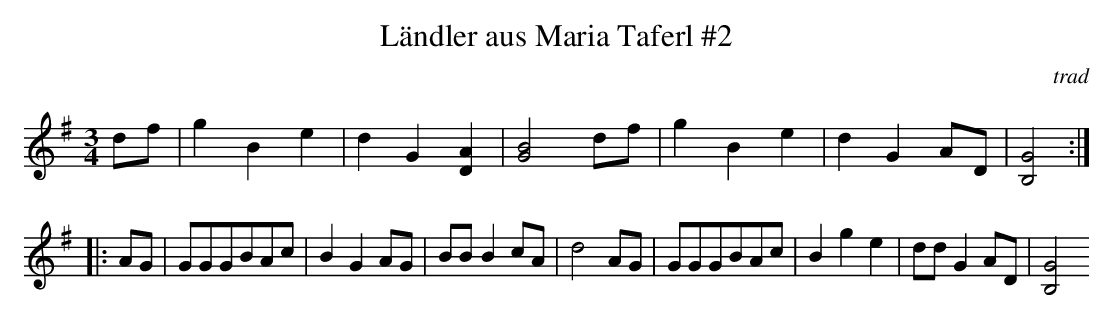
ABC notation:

X:1
T:Ländler aus Maria Taferl #2
M:3/4
L:1/8
C:trad
K:G
df|g2 B2 e2 |d2 G2 [D2A2]|[G4B4]  df|g2 B2 e2 |d2 G2 AD|[B,4G4]  :|
|:AG|GGGBAc|B2 G2 AG|BBB2 cA|d4   AG|GGGBAc|B2 g2 e2 |dd G2 AD|[B,4G4]
:|
